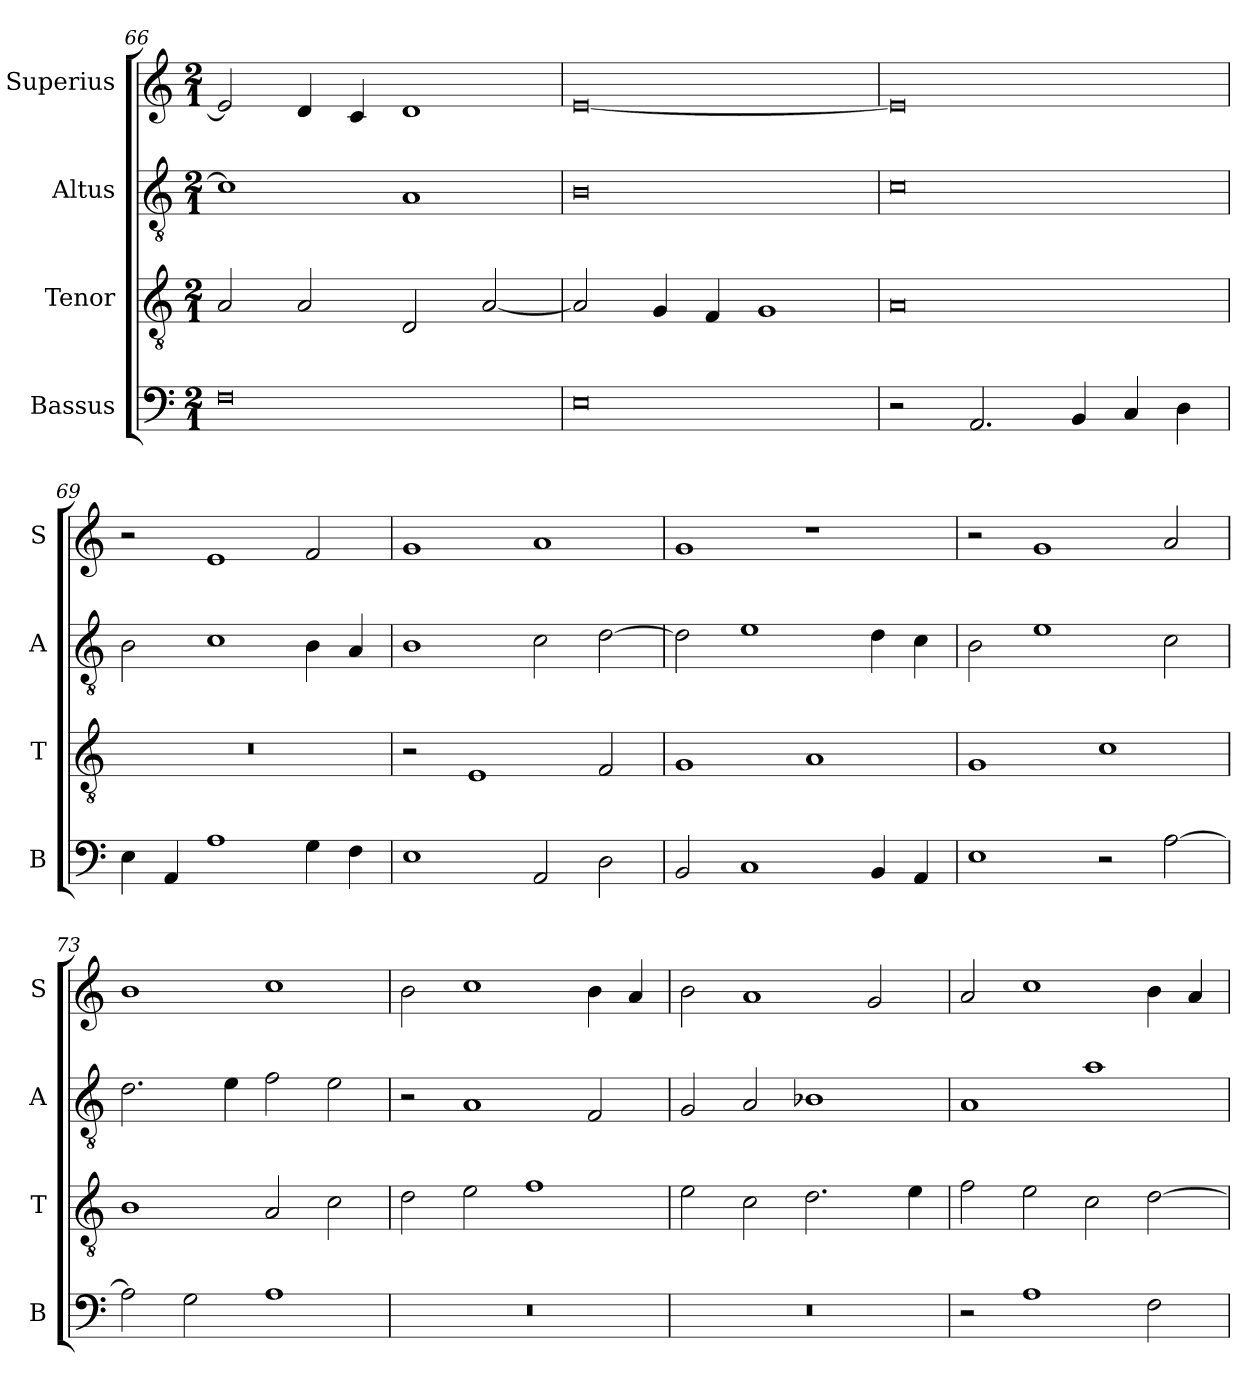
**kern	**kern	**kern	**kern
*part4	*part3	*part2	*part1
*staff4	*staff3	*staff2	*staff1
*I"Bassus	*I"Tenor	*I"Altus	*I"Superius
*I'B	*I'T	*I'A	*I'S
*clefF4	*clefGv2	*clefGv2	*clefG2
*k[]	*k[]	*k[]	*k[]
*C:	*C:	*C:	*C:
*M2/1	*M2/1	*M2/1	*M2/1
=66	=66	=66	=66
0F	2A	1c]	2e]
.	2A	.	4d
.	.	.	4c
.	2D	1A	1d
.	[2A	.	.
=67	=67	=67	=67
0E	2A]	0B	[0e
.	4G	.	.
.	4F	.	.
.	1G	.	.
=68	=68	=68	=68
2r	0A	0c	0e]
2.AA	.	.	.
4BB	.	.	.
4C	.	.	.
4D	.	.	.
=69	=69	=69	=69
4E	0r	2B	2r
4AA	.	.	.
1A	.	1c	1e
4G	.	4B	2f
4F	.	4A	.
=70	=70	=70	=70
1E	2r	1B	1g
.	1E	.	.
2AA	.	2c	1a
2D	2F	[2d	.
=71	=71	=71	=71
2BB	1G	2d]	1g
1C	.	1e	.
.	1A	.	1r
4BB	.	4d	.
4AA	.	4c	.
=72	=72	=72	=72
1E	1G	2B	2r
.	.	1e	1g
2r	1c	.	.
[2A	.	2c	2a
=73	=73	=73	=73
2A]	1B	2.d	1b
2G	.	.	.
.	.	4e	.
1A	2A	2f	1cc
.	2c	2e	.
=74	=74	=74	=74
0r	2d	2r	2b
.	2e	1A	1cc
.	1f	.	.
.	.	2F	4b
.	.	.	4a
=75	=75	=75	=75
0r	2e	2G	2b
.	2c	2A	1a
.	2.d	1B-X	.
.	.	.	2g
.	4e	.	.
=76	=76	=76	=76
2r	2f	1A	2a
1A	2e	.	1cc
.	2c	1a	.
2F	[2d	.	4b
.	.	.	4a
=	=	=	=
*-	*-	*-	*-
